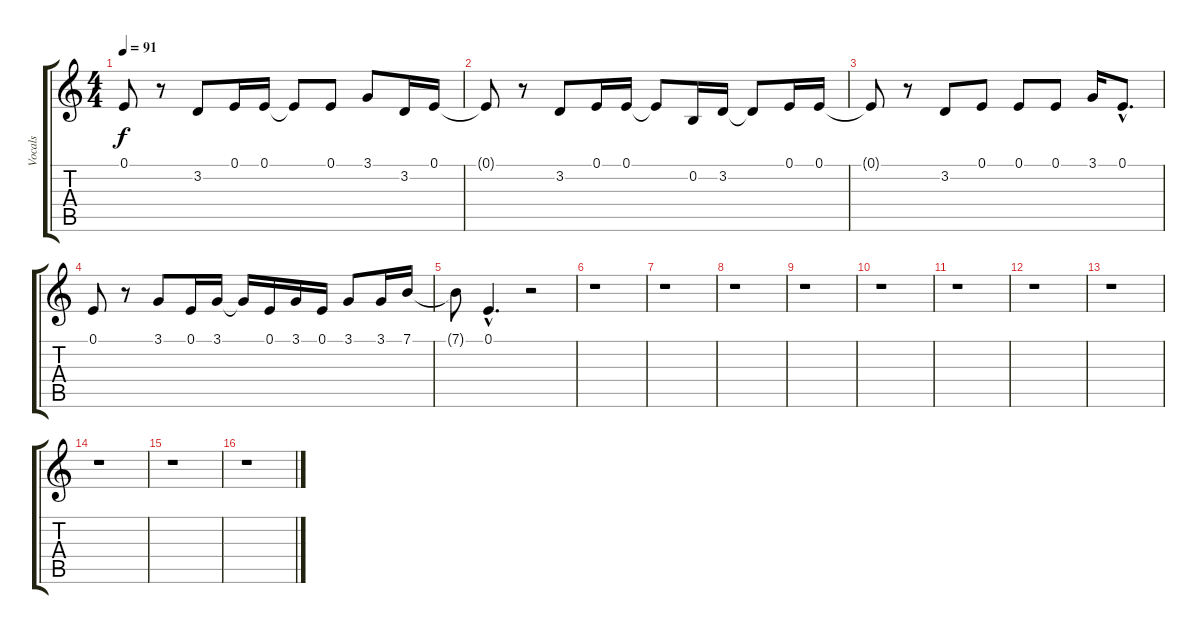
\track ("Vocals" "Vocals") {instrument drawbarorgan}
\staff {score tabs}
\tuning (E4 B3 G3 D3 A2 E2) {hide}
\ts (4 4)
\tempo 91
\clef g2
\ks c
0.1.8{dy f} r.8 3.2.8 0.1.16 0.1.16 0.1{t}.8 0.1.8 3.1.8 3.2.16 0.1.16 |
0.1{t}.8 r.8 3.2.8 0.1.16 0.1.16 0.1{t}.8 0.2.16 3.2.16 3.2{t}.8 0.1.16 0.1.16 |
0.1{t}.8 r.8 3.2.8 0.1.8 0.1.8 0.1.8 3.1.16 0.1{hac}.8{d} |
0.1.8 r.8 3.1.8 0.1.16 3.1.16 3.1{t}.16 0.1.16 3.1.16 0.1.16 3.1.8 3.1.16 7.1.16 |
7.1{t}.8 0.1{hac}.4{d} r.2 |
r.1 |
r.1 |
r.1 |
r.1 |
r.1 |
r.1 |
r.1 |
r.1 |
r.1 |
r.1 |
r.1
